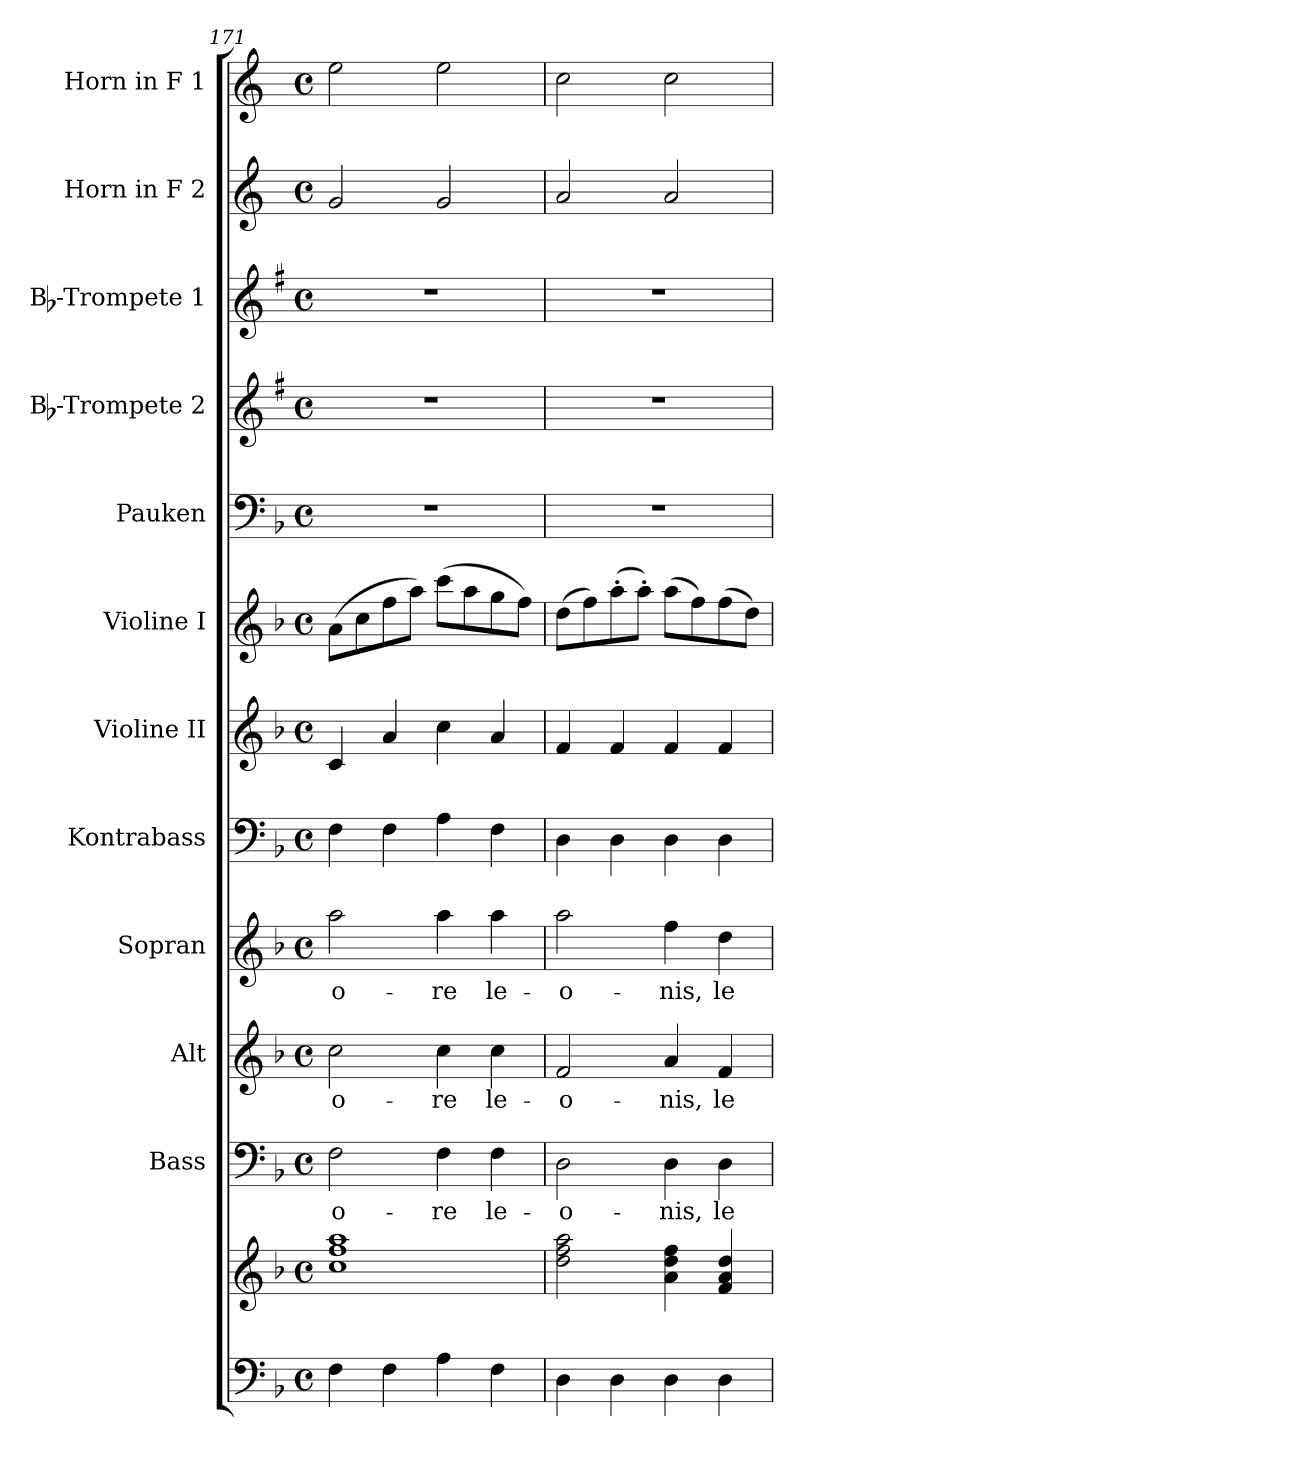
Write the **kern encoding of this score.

**kern	**kern	**kern	**text	**kern	**text	**kern	**text	**kern	**kern	**kern	**kern	**kern	**kern	**kern	**kern
*part12	*part12	*part11	*part11	*part10	*part10	*part9	*part9	*part8	*part7	*part6	*part5	*part4	*part3	*part2	*part1
*staff13	*staff12	*staff11	*staff11	*staff10	*staff10	*staff9	*staff9	*staff8	*staff7	*staff6	*staff5	*staff4	*staff3	*staff2	*staff1
*	*	*I"Bass	*	*I"Alt	*	*I"Sopran	*	*I"Kontrabass	*I"Violine II	*I"Violine I	*I"Pauken	*I"Bb-Trompete 2	*I"Bb-Trompete 1	*I"Horn in F 2	*I"Horn in F 1
*	*	*I'B.	*	*I'A.	*	*I'S.	*	*I'Kb.	*I'Vl. II	*I'Vl. I	*I'Pk.	*I'Bb Trp. 2	*I'Bb Trp. 1	*	*
*clefF4	*clefG2	*clefF4	*	*clefG2	*	*clefG2	*	*clefF4	*clefG2	*clefG2	*clefF4	*clefG2	*clefG2	*clefG2	*clefG2
*	*	*	*	*	*	*	*	*ITrd7c12	*	*	*	*ITrd1c2	*ITrd1c2	*ITrd4c7	*ITrd4c7
*k[b-]	*k[b-]	*k[b-]	*	*k[b-]	*	*k[b-]	*	*k[b-]	*k[b-]	*k[b-]	*k[b-]	*k[b-]	*k[b-]	*k[b-]	*k[b-]
*F:	*F:	*F:	*	*F:	*	*F:	*	*F:	*F:	*F:	*F:	*F:	*F:	*F:	*F:
*M4/4	*M4/4	*M4/4	*	*M4/4	*	*M4/4	*	*M4/4	*M4/4	*M4/4	*M4/4	*M4/4	*M4/4	*M4/4	*M4/4
*met(c)	*met(c)	*met(c)	*	*met(c)	*	*met(c)	*	*met(c)	*met(c)	*met(c)	*met(c)	*met(c)	*met(c)	*met(c)	*met(c)
=171	=171	=171	=171	=171	=171	=171	=171	=171	=171	=171	=171	=171	=171	=171	=171
!	!	!	!LO:LY:b	!	!LO:LY:b	!	!LO:LY:b	!	!	!	!	!	!	!	!
4F\	1cc 1ff 1aa	2F\	o-	2cc\	o-	2aa\	o-	4FF\	4c/	(>8a\L	1r	1r	1r	2c/	2a\
.	.	.	.	.	.	.	.	.	.	8cc\	.	.	.	.	.
4F\	.	.	.	.	.	.	.	4FF\	4a/	8ff\	.	.	.	.	.
.	.	.	.	.	.	.	.	.	.	8aa\J)	.	.	.	.	.
!	!	!	!LO:LY:b	!	!LO:LY:b	!	!LO:LY:b	!	!	!	!	!	!	!	!
4A\	.	4F\	-re	4cc\	-re	4aa\	-re	4AA\	4cc\	(>8ccc\L	.	.	.	2c/	2a\
.	.	.	.	.	.	.	.	.	.	8aa\	.	.	.	.	.
!	!	!	!LO:LY:b	!	!LO:LY:b	!	!LO:LY:b	!	!	!	!	!	!	!	!
4F\	.	4F\	le-	4cc\	le-	4aa\	le-	4FF\	4a/	8gg\	.	.	.	.	.
.	.	.	.	.	.	.	.	.	.	8ff\J)	.	.	.	.	.
=172	=172	=172	=172	=172	=172	=172	=172	=172	=172	=172	=172	=172	=172	=172	=172
!	!	!	!LO:LY:b	!	!LO:LY:b	!	!LO:LY:b	!	!	!	!	!	!	!	!
4D\	2dd\ 2ff\ 2aa\	2D\	-o-	2f/	-o-	2aa\	-o-	4DD\	4f/	(>8dd\L	1r	1r	1r	2d/	2f\
.	.	.	.	.	.	.	.	.	.	8ff\)	.	.	.	.	.
4D\	.	.	.	.	.	.	.	4DD\	4f/	(>8aa'>\	.	.	.	.	.
.	.	.	.	.	.	.	.	.	.	8aa'>\J)	.	.	.	.	.
!	!	!	!LO:LY:b	!	!LO:LY:b	!	!LO:LY:b	!	!	!	!	!	!	!	!
4D\	4a\ 4dd\ 4ff\	4D\	-nis,	4a/	-nis,	4ff\	-nis,	4DD\	4f/	(>8aa\L	.	.	.	2d/	2f\
.	.	.	.	.	.	.	.	.	.	8ff\)	.	.	.	.	.
!	!	!	!LO:LY:b	!	!LO:LY:b	!	!LO:LY:b	!	!	!	!	!	!	!	!
4D\	4f/ 4a/ 4dd/	4D\	le-	4f/	le-	4dd\	le-	4DD\	4f/	(>8ff\	.	.	.	.	.
.	.	.	.	.	.	.	.	.	.	8dd\J)	.	.	.	.	.
=	=	=	=	=	=	=	=	=	=	=	=	=	=	=	=
*-	*-	*-	*-	*-	*-	*-	*-	*-	*-	*-	*-	*-	*-	*-	*-
